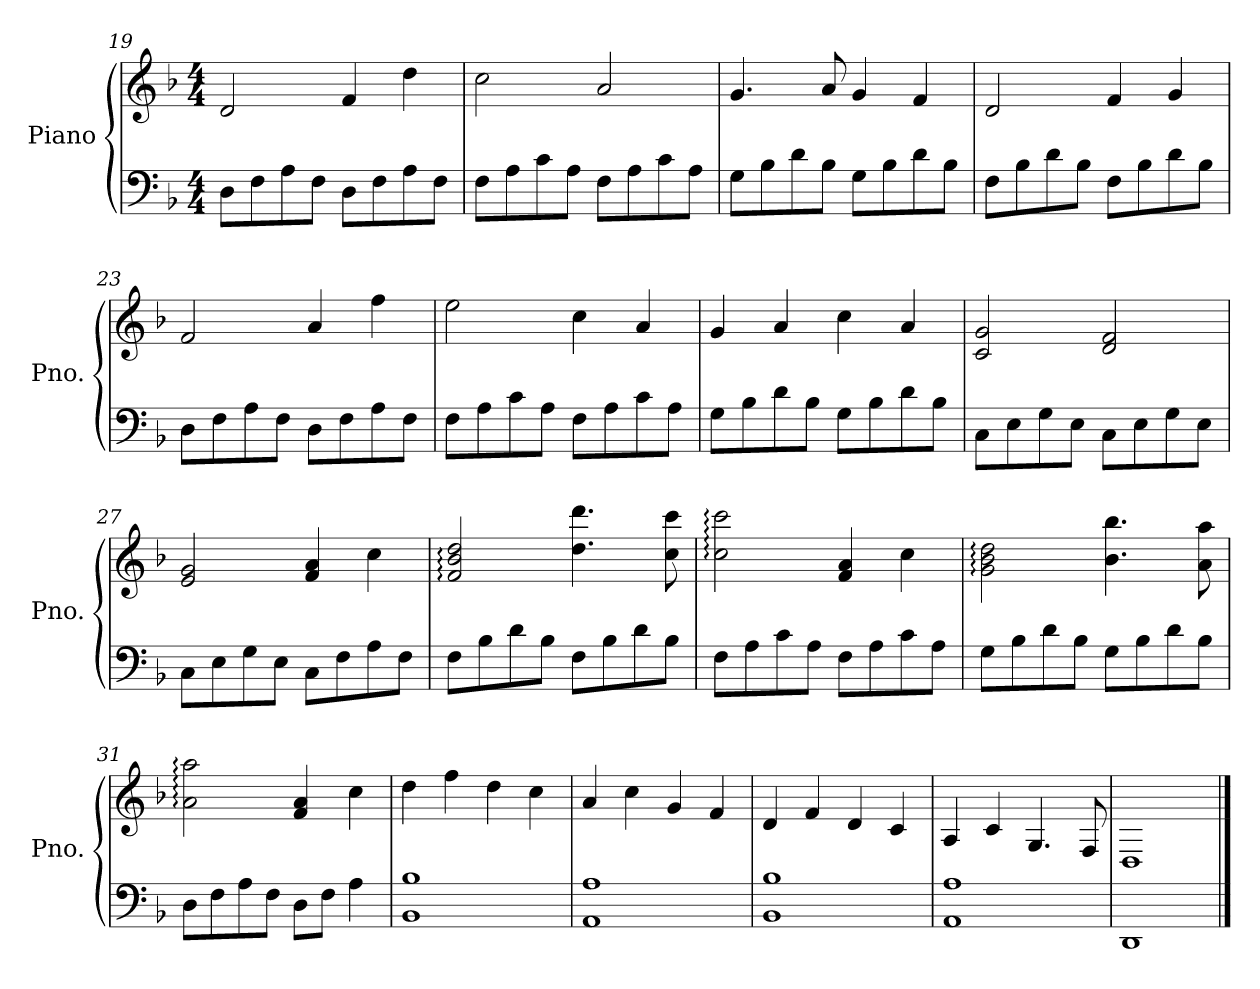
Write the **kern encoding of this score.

**kern	**kern
*part1	*part1
*staff2	*staff1
*I"Piano	*
*I'Pno.	*
*clefF4	*clefG2
*k[b-]	*k[b-]
*M4/4	*M4/4
=19	=19
8D\L	2d/
8F\	.
8A\	.
8F\J	.
8D\L	4f/
8F\	.
8A\	4dd\
8F\J	.
=20	=20
8F\L	2cc\
8A\	.
8c\	.
8A\J	.
8F\L	2a/
8A\	.
8c\	.
8A\J	.
=21	=21
8G\L	4.g/
8B-\	.
8d\	.
8B-\J	8a/
8G\L	4g/
8B-\	.
8d\	4f/
8B-\J	.
!!LO:LB:g=z
=22	=22
8F\L	2d/
8B-\	.
8d\	.
8B-\J	.
8F\L	4f/
8B-\	.
8d\	4g/
8B-\J	.
=23	=23
8D\L	2f/
8F\	.
8A\	.
8F\J	.
8D\L	4a/
8F\	.
8A\	4ff\
8F\J	.
=24	=24
8F\L	2ee\
8A\	.
8c\	.
8A\J	.
8F\L	4cc\
8A\	.
8c\	4a/
8A\J	.
=25	=25
8G\L	4g/
8B-\	.
8d\	4a/
8B-\J	.
8G\L	4cc\
8B-\	.
8d\	4a/
8B-\J	.
=26	=26
8C\L	2c/ 2g/
8E\	.
8G\	.
8E\J	.
8C\L	2d/ 2f/
8E\	.
8G\	.
8E\J	.
!!LO:PB:g=z
=27	=27
8C\L	2e/ 2g/
8E\	.
8G\	.
8E\J	.
8C\L	4f/ 4a/
8F\	.
8A\	4cc\
8F\J	.
=28	=28
8F\L	2f/: 2b-/: 2dd/:
8B-\	.
8d\	.
8B-\J	.
8F\L	4.dd\ 4.ddd\
8B-\	.
8d\	.
8B-\J	8cc\ 8ccc\
=29	=29
8F\L	2cc\: 2ccc\:
8A\	.
8c\	.
8A\J	.
8F\L	4f/ 4a/
8A\	.
8c\	4cc\
8A\J	.
=30	=30
8G\L	2g\: 2b-\: 2dd\:
8B-\	.
8d\	.
8B-\J	.
8G\L	4.b-\ 4.bb-\
8B-\	.
8d\	.
8B-\J	8a\ 8aa\
=31	=31
8D\L	2a\: 2aa\:
8F\	.
8A\	.
8F\J	.
8D\L	4f/ 4a/
8F\J	.
4A\	4cc\
!!LO:LB:g=z
=32	=32
1BB- 1B-	4dd\
.	4ff\
.	4dd\
.	4cc\
=33	=33
1AA 1A	4a/
.	4cc\
.	4g/
.	4f/
=34	=34
1BB- 1B-	4d/
.	4f/
.	4d/
.	4c/
=35	=35
1AA 1A	4A/
.	4c/
.	4.G/
.	8F/
=36	=36
1DD	1D
==	==
*-	*-
